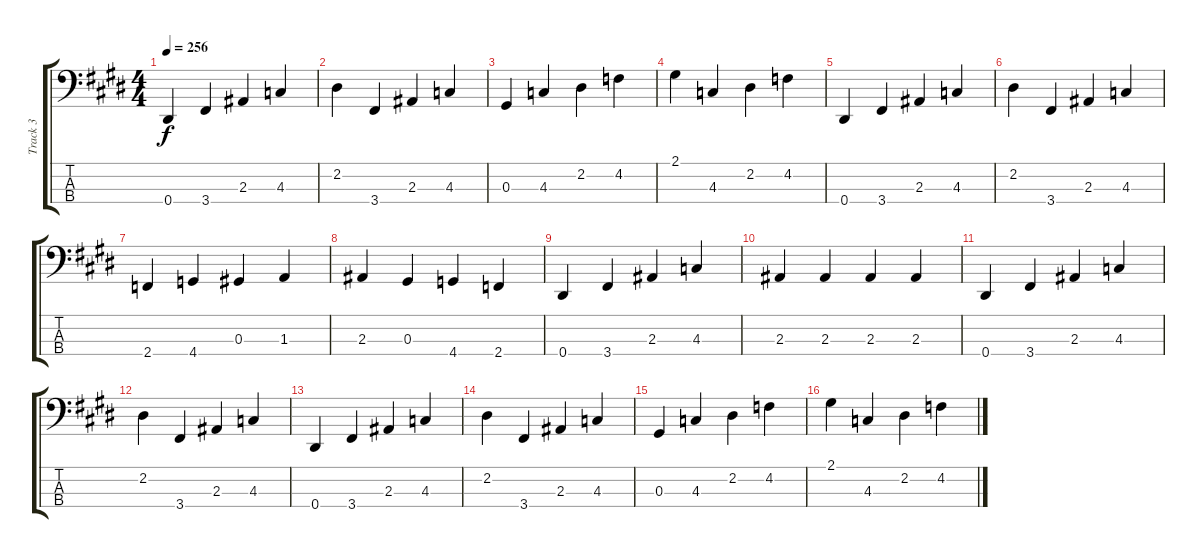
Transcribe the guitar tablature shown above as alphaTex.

\track ("Track 3" "Track 3") {instrument electricbassfinger}
\staff {score tabs}
\tuning (Gb2 Db2 Ab1 Eb1) {hide}
\ts (4 4)
\tempo 256
\clef f4
\ks e
0.4.4{dy f} 3.4.4 2.3.4 4.3.4 |
2.2.4 3.4.4 2.3.4 4.3.4 |
0.3.4 4.3.4 2.2.4 4.2.4 |
2.1.4 4.3.4 2.2.4 4.2.4 |
0.4.4 3.4.4 2.3.4 4.3.4 |
2.2.4 3.4.4 2.3.4 4.3.4 |
2.4.4 4.4.4 0.3.4 1.3.4 |
2.3.4 0.3.4 4.4.4 2.4.4 |
0.4.4 3.4.4 2.3.4 4.3.4 |
2.3.4 2.3.4 2.3.4 2.3.4 |
0.4.4 3.4.4 2.3.4 4.3.4 |
2.2.4 3.4.4 2.3.4 4.3.4 |
0.4.4 3.4.4 2.3.4 4.3.4 |
2.2.4 3.4.4 2.3.4 4.3.4 |
0.3.4 4.3.4 2.2.4 4.2.4 |
2.1.4 4.3.4 2.2.4 4.2.4
